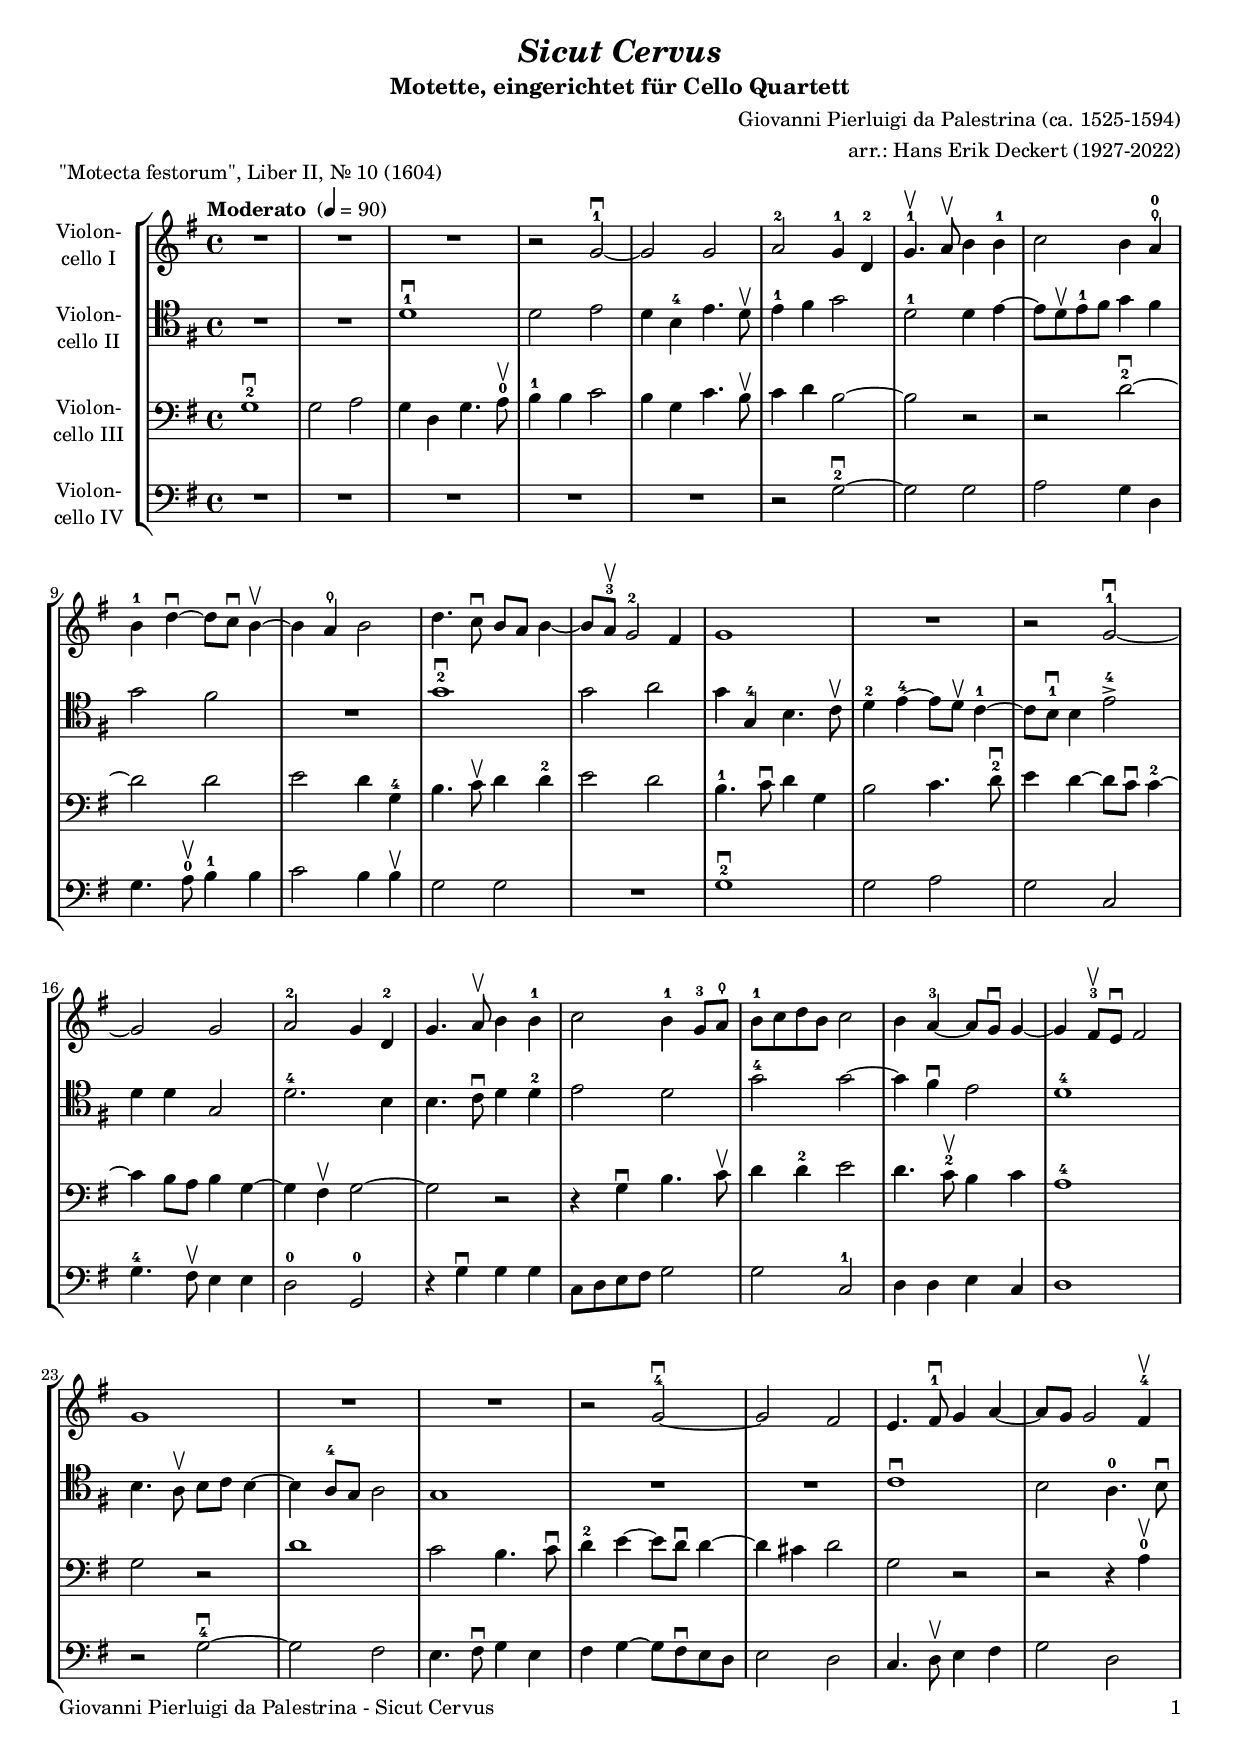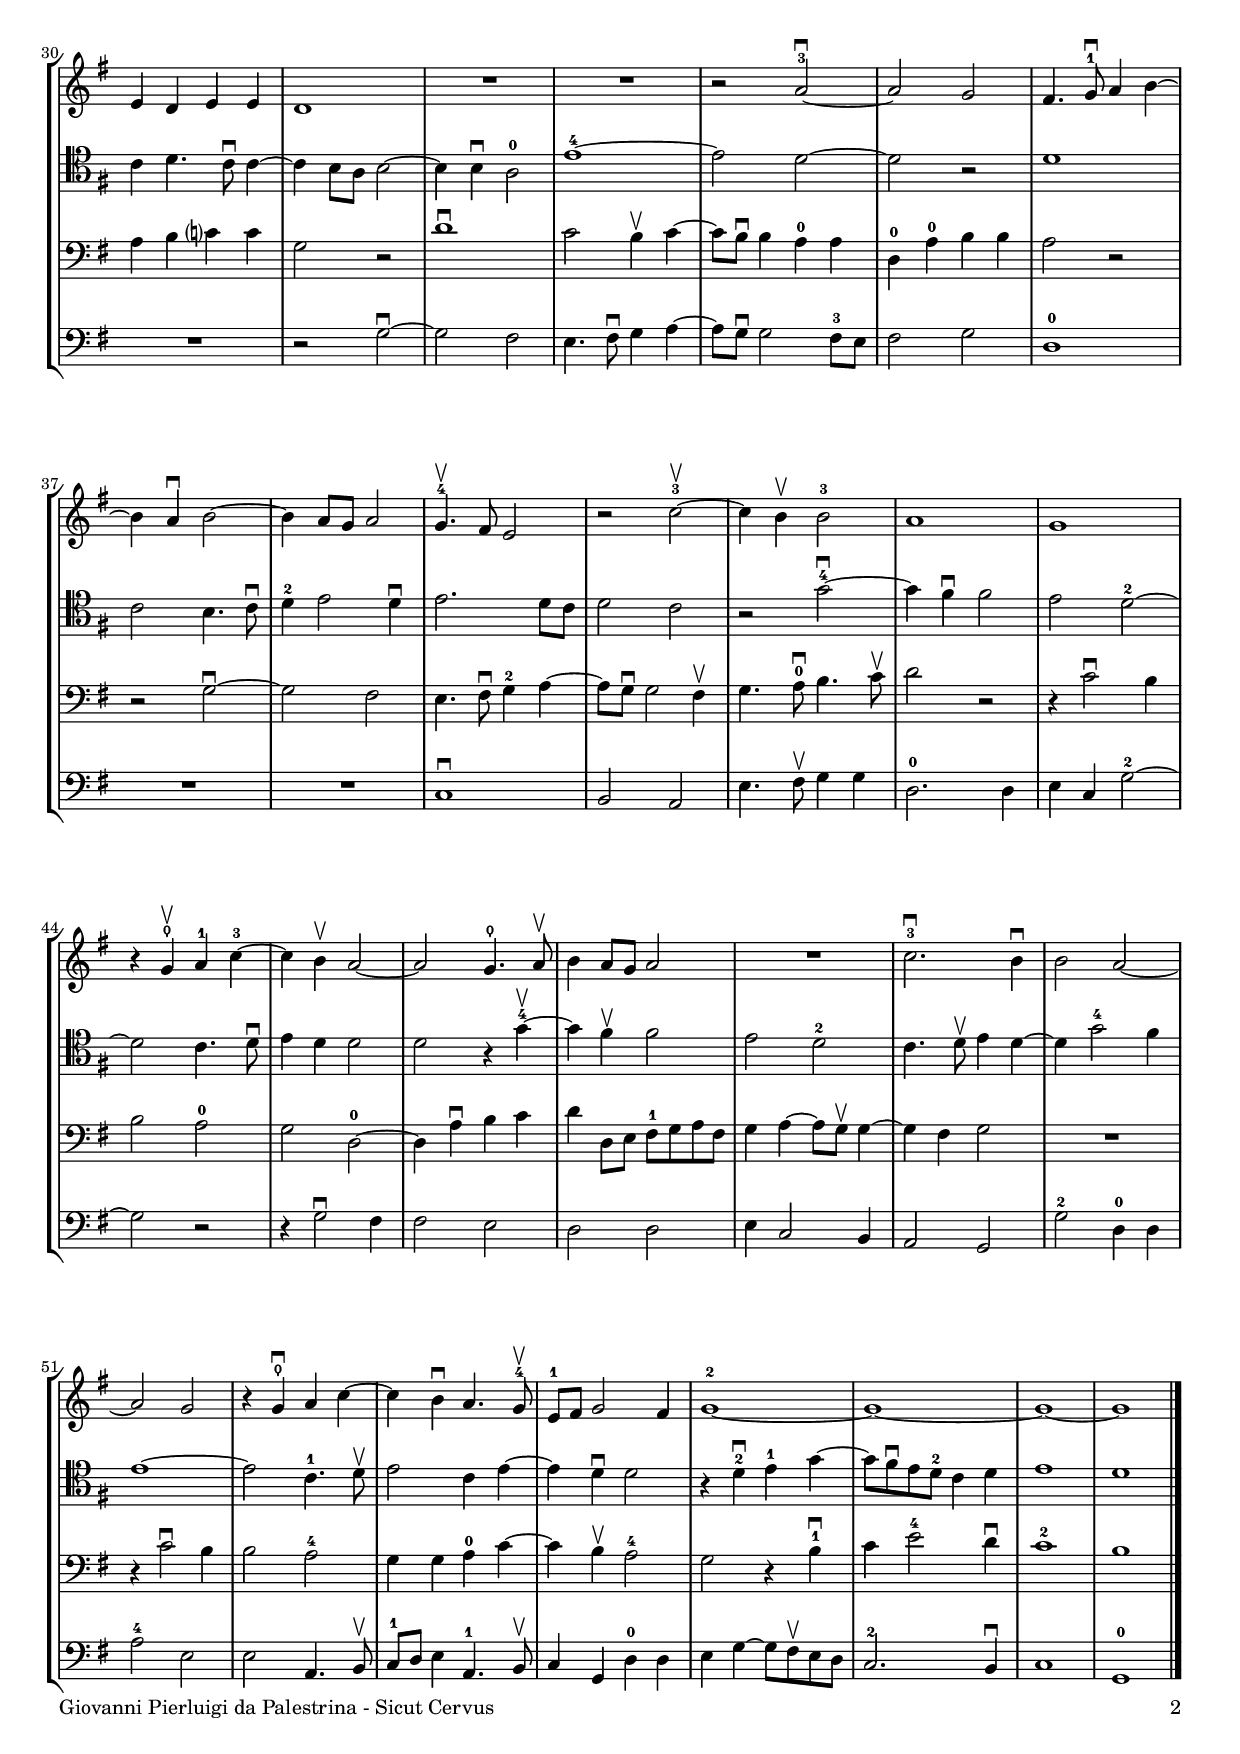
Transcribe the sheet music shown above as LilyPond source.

\version "2.22.0"
\include "deutsch.ly"
  
#(set-global-staff-size 17.5)

\header {
  title     = \markup \bold \italic "Sicut Cervus"
  subtitle  = "Motette, eingerichtet für Cello Quartett"
  composer  = "Giovanni Pierluigi da Palestrina (ca. 1525-1594)"
  arranger  = "arr.: Hans Erik Deckert (1927-2022)"
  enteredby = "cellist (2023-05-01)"
  piece     = "\"Motecta festorum\", Liber II, Nr. 10 (1604)"
}

voiceconsts = {
  \key g \major
  \time 4/4
  \clef "bass"
%  \numericTimeSignature
  \compressEmptyMeasures
  % Set default beaming for all staves
%  \set Timing.beamExceptions = #'()
%  \set Timing.baseMoment     = #(ly:make-moment 1 4)
%  \set Timing.beatStructure  = #'(1 1 1)
  \tempo "Moderato " 4=90
}

mifl = "flute"
mivl = "violin"
miba = "cello"
mipz = "pizzicato strings"

efdp = \markup { \dynamic f \italic "/" \dynamic p }
rall = \mark \markup \box \italic "rall."

va = \relative c'' {
  \voiceconsts
  \clef "treble"

  R1*3
  r2 g~\downbow-1
  g g
  a-2 g4-1 d-2
  g4.\upbow-1 a8\upbow h4 h-1
  c2 h4 a\thumb-0

  h-1 d~\downbow d8 c\downbow h4~\upbow
  h a\thumb h2
  d4. c8\downbow h a h4~
  h8 a\upbow-3 g2-2 fis4
  g1
  R

  r2 g~\downbow-1
  g g
  a-2 g4 d-2
  g4. a8\upbow h4 h-1
  c2 h4-1 g8-3 a\thumb
  h-1 c d h c2

  h4 a~-3 a8 g\downbow g4~
  g fis8\upbow-3 e\downbow fis2
  g1
  R1*2
  r2 g~\downbow-4
  g fis

  e4. fis8\downbow-1 g4 a~
  a8 g g2 fis4\upbow-4
  e d e e
  d1
  R1*2
  r2 a'~\downbow-3
  a g

  fis4. g8\downbow-1 a4 h~
  h a\downbow h2~
  h4 a8 g a2
  g4.\upbow-4 fis8 e2
  r c'~\upbow-3
  c4 h\upbow h2-3
  a1
  g

  r4 g\upbow\thumb a-1 c~-3
  c h\upbow a2~
  a g4.\thumb a8\upbow
  h4 a8 g a2
  R1
  c2.\downbow-3 h4\downbow
  h2 a~
  a g

  r4 g\downbow\thumb a c~
  c h\downbow a4. g8\upbow-4
  e-1 fis g2 fis4
  g1~-2
  g~
  g~
  g \bar "|."
}

vb = \relative c' {
  \voiceconsts
  \clef "tenor"

  R1*2
  d1\downbow-1
  d2 e
  d4 h-4 e4. d8\upbow
  e4-1 fis g2
  d-1 d4 e~
  e8 d\upbow e-1 fis g4 fis

  g2 fis
  R1
  g\downbow-2
  g2 a
  g4 g,-4 h4. c8\upbow
  d4-2 e~-4 e8 d\upbow c4~-1
  c8 h\downbow-1 h4 e2->-4

  d4 d g,2
  d'2.-4 h4
  h4. c8\downbow d4 d-2
  e2 d
  g-4 g~
  g4 fis\downbow e2

  d1-4
  h4. a8\upbow h c h4~
  h a8-4 g a2
  g1
  R1*2
  c1\downbow

  h2 a4.-0 h8\downbow
  c4 d4. c8\downbow c4~
  c h8 a h2~
  h4 h\downbow a2-0
  e'1~-4
  e2 d~
  d r

  d1
  c2 h4. c8\downbow
  d4-2 e2 d4\downbow
  e2. d8 c
  d2 c
  r g'~\downbow-4
  g4 fis\downbow fis2

  e d~-2
  d c4. d8\downbow
  e4 d d2
  d r4 g~\upbow-4
  g fis\upbow fis2
  e d-2
  c4. d8\upbow e4 d~
  d g2-4 fis4

  e1~
  e2 c4.-1 d8\upbow
  e2 c4 e~
  e d\downbow d2
  r4 d\downbow-2 e-1 g~
  g8 fis\downbow e d-2 c4 d
  e1
  d \bar "|."
}

vc = \relative c' {
  \voiceconsts

  g1\downbow-2
  g2 a
  g4 d g4. a8\upbow-0
  h4-1 h c2
  h4 g c4. h8\upbow
  c4 d h2~
  h r

  r d~\downbow-2
  d d
  e d4 g,-4
  h4. c8\upbow d4 d-2
  e2 d
  h4.-1 c8\downbow d4 g,
  h2 c4. d8\downbow-2

  e4 d~ d8 c\downbow c4~-2
  c h8 a h4 g~
  g fis\upbow g2~
  g r
  r4 g\downbow h4. c8\upbow
  d4 d-2 e2
  d4. c8\upbow-2 h4 c

  a1-4
  g2 r
  d'1
  c2 h4. c8\downbow
  d4-2 e~ e8 d\downbow d4~
  d cis d2
  g, r

  r r4 a\upbow-0
  a h c? c
  g2 r
  d'1\downbow
  c2 h4\upbow c~
  c8 h\downbow h4 a-0 a
  d,-0 a'-0 h h
  a2 r

  r g~\downbow
  g fis
  e4. fis8\downbow g4-2 a~
  a8 g\downbow g2 fis4\upbow
  g4. a8\downbow-0 h4. c8\upbow
  d2 r

  r4 c2\downbow h4
  h2 a-0
  g d~-0
  d4 a'\downbow h c
  d d,8 e fis-1 g a fis
  g4 a~ a8 g\upbow g4~
  g fis g2
  R1

  r4 c2\downbow h4
  h2 a-4
  g4 g a-0 c~
  c h\upbow a2-4
  g r4 h\downbow-1
  c e2-4 d4\downbow
  c1-2
  h \bar "|."
}

vd = \relative c' {
  \voiceconsts

  R1*5
  r2 g~\downbow-2
  g g
  a g4 d
  g4. a8\upbow-0 h4-1 h
  c2 h4 h\upbow

  g2 g
  R1
  g\downbow-2
  g2 a
  g c,
  g'4.-4 fis8\upbow e4 e

  d2-0 g,-0
  r4 g'\downbow g g
  c,8 d e fis g2
  g c,-1
  d4 d e c
  d1

  r2 g~\downbow-4
  g fis
  e4. fis8\downbow g4 e
  fis g~ g8 fis\downbow e d
  e2 d
  c4. d8\upbow e4 fis

  g2 d
  R1
  r2 g~\downbow
  g fis
  e4. fis8\downbow g4 a~
  a8 g\downbow g2 fis8-3 e

  fis2 g
  d1-0
  R1*2
  c1\downbow
  h2 a
  e'4. fis8\upbow g4 g

  d2.-0 d4
  e c g'2~-2
  g r
  r4 g2\downbow fis4
  fis2 e
  d d

  e4 c2 h4
  a2 g
  g'-2 d4-0 d
  a'2-4 e
  e a,4. h8\upbow
  c-1 d e4 a,4.-1 h8\upbow

  c4 g d'-0 d
  e g~ g8 fis\upbow e d
  c2.-2 h4\downbow
  c1
  g-0 \bar "|."
}


music = \new StaffGroup <<
      \new Staff {
	\set Staff.midiInstrument = \miba
	\set Staff.instrumentName = \markup \center-column { "Violon-" "cello I" }
	\transpose g g { \va }
      }

      \new Staff {
	\set Staff.midiInstrument = \miba
	\set Staff.instrumentName = \markup \center-column { "Violon-" "cello II" }
	\transpose g g { \vb }
      }

      \new Staff {
	\set Staff.midiInstrument = \miba
	\set Staff.instrumentName = \markup \center-column { "Violon-" "cello III" }
	\transpose g g { \vc }
      }

      \new Staff {
	\set Staff.midiInstrument = \miba
	\set Staff.instrumentName = \markup \center-column { "Violon-" "cello IV" }
	\transpose g g { \vd }
      }
>>
\book {
   \paper {
    print-page-number = ##t
    print-first-page-number = ##t
    ragged-last-bottom = ##f
    oddHeaderMarkup = \markup \null
    evenHeaderMarkup = \markup \null
    oddFooterMarkup = \markup {
      \fill-line {
        \on-the-fly #print-page-number-check-first
        "Giovanni Pierluigi da Palestrina - Sicut Cervus" \fromproperty #'page:page-number-string
      }
    }
    evenFooterMarkup = \oddFooterMarkup
  } \score {
    \music
    \layout {}
  }

  \score {
    \unfoldRepeats \music

    \midi {
      \context {
        \Score
      }
    }
  }
}